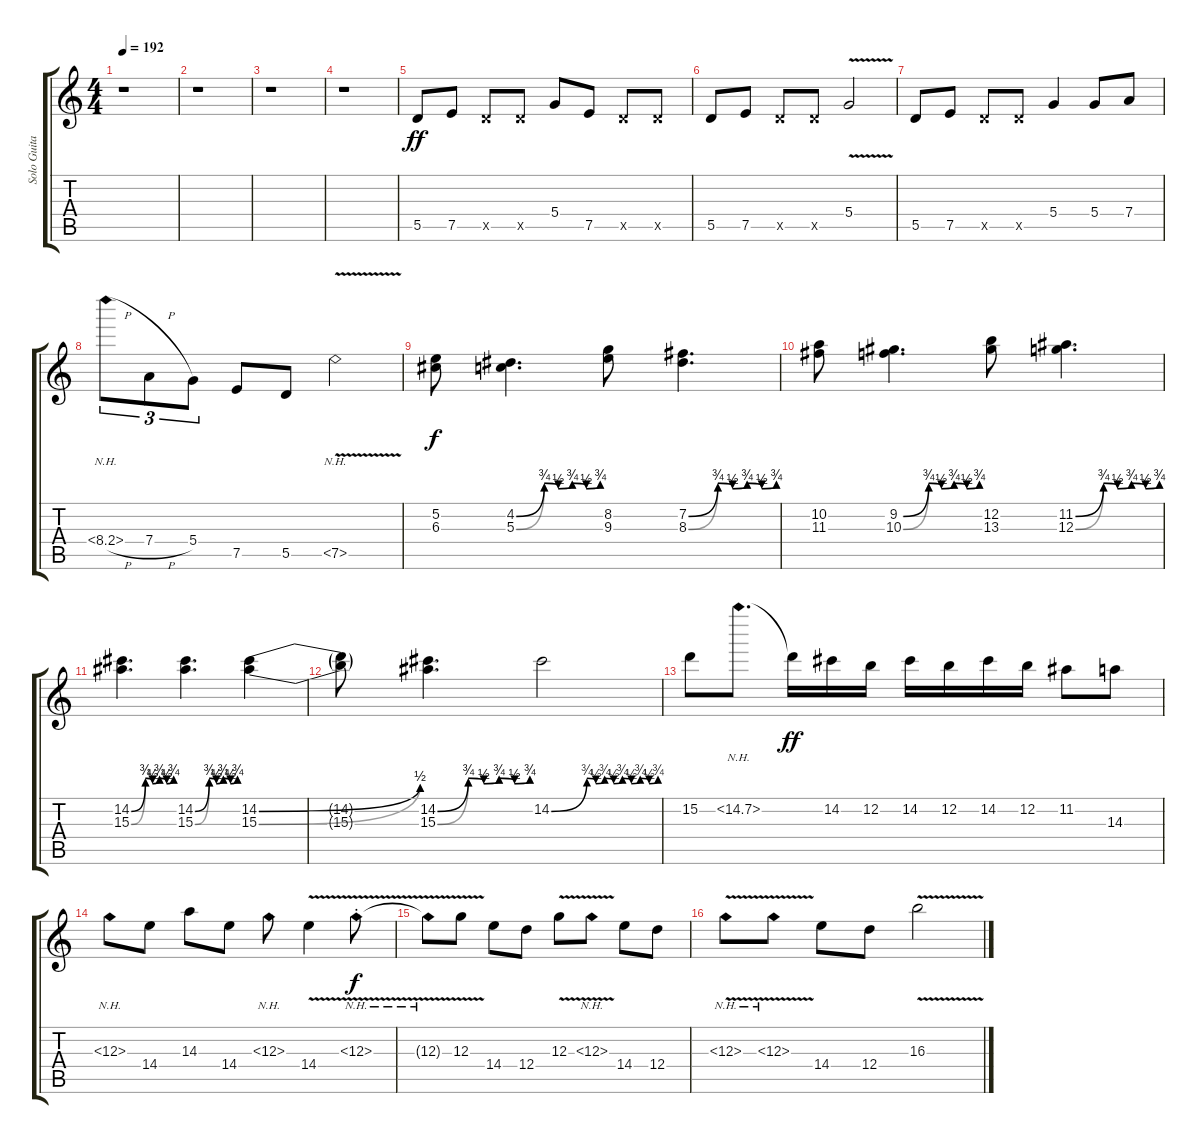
\track ("Solo Guitar" "Solo Guita") {instrument distortionguitar}
\staff {score tabs}
\tuning (E4 B3 G3 D3 A2 E2) {hide}
\ts (4 4)
\tempo 192
\clef g2
\ks c
r.1{dy mf} |
r.1 |
r.1 |
r.1 |
5.5.8{dy ff} 7.5.8 5.5{x}.8 5.5{x}.8 5.4.8 7.5.8 5.5{x}.8 5.5{x}.8 |
5.5.8 7.5.8 5.5{x}.8 5.5{x}.8 5.4{v}.2 |
5.5.8 7.5.8 5.5{x}.8 5.5{x}.8 5.4.4 5.4.8 7.4.8 |
8.4{nh h}.8{tu (3 2)} 7.4{h}.8{tu (3 2)} 5.4.8{tu (3 2)} 7.5.8 5.5.8 7.5{nh v}.2 |
(5.2 6.3).8{dy f} (4.2{be (custom 0 0 20 3 30 2 40 3 50 2 60 3)} 5.3{be (custom 0 0 20 3 30 2 40 3 50 2 60 3)}).4{d} (8.2 9.3).8 (7.2{be (custom 0 0 20 3 30 2 40 3 50 2 60 3)} 8.3{be (custom 0 0 20 3 30 2 40 3 50 2 60 3)}).4{d} |
(10.2 11.3).8 (9.2{be (custom 0 0 20 3 30 2 40 3 50 2 60 3)} 10.3{be (custom 0 0 20 3 30 2 40 3 50 2 60 3)}).4{d} (12.2 13.3).8 (11.2{be (custom 0 0 20 3 30 2 40 3 50 2 60 3)} 12.3{be (custom 0 0 20 3 30 2 40 3 50 2 60 3)}).4{d} |
(14.2{be (custom 0 0 20 3 30 2 40 3 50 2 60 3)} 15.3{be (custom 0 0 20 3 30 2 40 3 50 2 60 3)}).4{d} (14.2{be (custom 0 0 20 3 30 2 40 3 50 2 60 3)} 15.3{be (custom 0 0 20 3 30 2 40 3 50 2 60 3)}).4{d} (14.2{be (bend 0 0 60 2)} 15.3{be (bend 0 0 60 2)}).4 |
(14.2{t} 15.3{t}).8 (14.2{be (custom 0 0 20 3 30 2 40 3 50 2 60 3)} 15.3{be (custom 0 0 20 3 30 2 40 3 50 2 60 3)}).4{d} 14.2{be (custom 0 0 20 3 25 2 30 3 35 2 40 3 45 2 50 3 55 2 60 3)}.2 |
15.2.8 15.2{nh}.8{d} 15.2{t}.16{dy ff} 14.2.16 12.2.16 14.2.16 12.2.16 14.2.16 12.2.16 11.2.8 14.3.8 |
12.3{nh}.8 14.4.8 14.3.8 14.4.8 12.3{nh}.8 14.4{v}.4 12.3{nh v st}.8{dy f} |
12.3{nh t}.8 12.3{v}.8 14.4.8 12.4.8 12.3{v}.8 12.3{nh v}.8 14.4.8 12.4.8 |
12.3{nh v}.8 12.3{nh v}.8 14.4.8 12.4.8 16.3{v}.2
